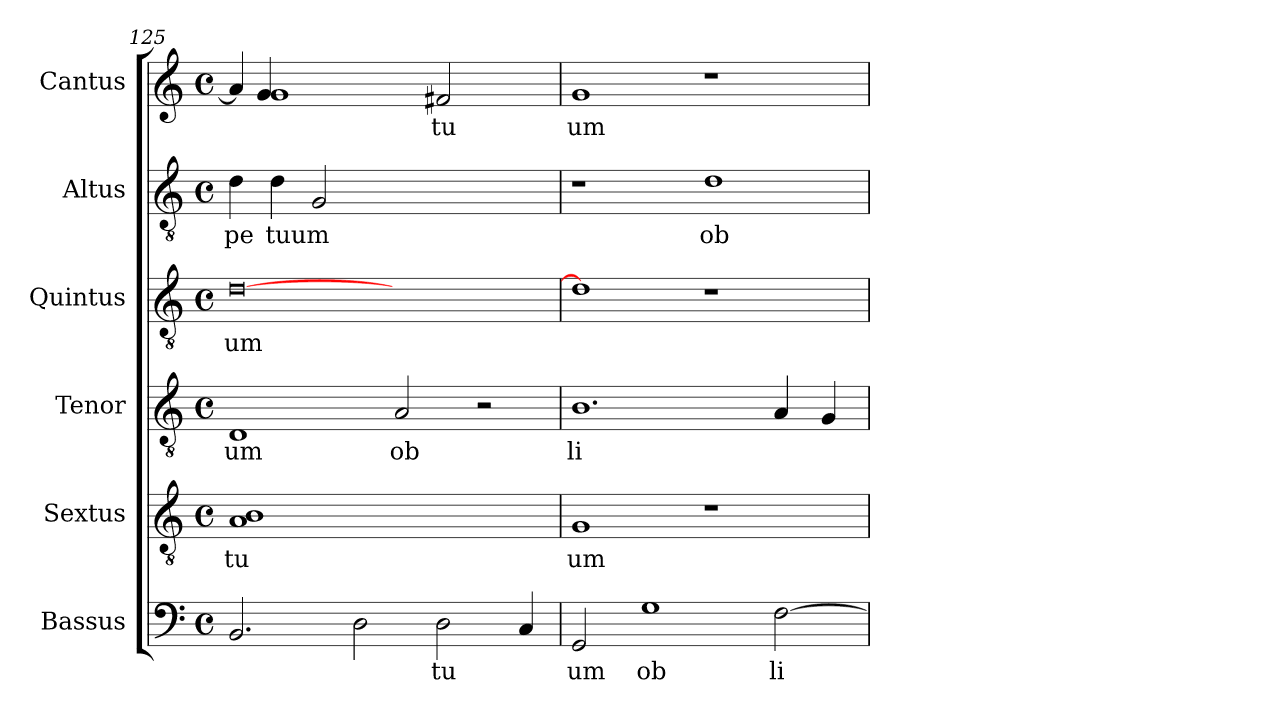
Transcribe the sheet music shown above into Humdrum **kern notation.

**kern	**text	**kern	**text	**kern	**text	**kern	**text	**kern	**text	**kern	**text
*part6	*part6	*part5	*part5	*part4	*part4	*part3	*part3	*part2	*part2	*part1	*part1
*staff6	*staff6	*staff5	*staff5	*staff4	*staff4	*staff3	*staff3	*staff2	*staff2	*staff1	*staff1
*I"Bassus	*	*I"Sextus	*	*I"Tenor	*	*I"Quintus	*	*I"Altus	*	*I"Cantus	*
*clefF4	*	*clefGv2	*	*clefGv2	*	*clefGv2	*	*clefGv2	*	*clefG2	*
*	*	*	*	*k[]	*	*	*	*	*	*	*
*	*	*	*	*C:	*	*	*	*	*	*	*
*M4/4	*	*M4/4	*	*M4/4	*	*M4/4	*	*M4/4	*	*M4/4	*
*met(c)	*	*met(c)	*	*met(c)	*	*met(c)	*	*met(c)	*	*met(c)	*
=125	=125	=125	=125	=125	=125	=125	=125	=125	=125	=125	=125
!	!	!	!LO:LY:b:cj	!	!LO:LY:b:cj	!LO:N:vis=0	!LO:LY:b:cj	!	!LO:LY:b:cj	!	!
*	*	*	*	*	*	*	*	*	*	*^	*
2.BB/	.	1B 1A	tu	1D	um	[>1d	um	4d\	pe	4a/]	4ryy	.
!	!	!	!	!	!	!	!	!	!LO:LY:b	!	!	!
.	.	.	.	.	.	.	.	4d\	tuum	1g	4g/	.
.	.	.	.	.	.	.	.	2G/	.	.	4ryy	.
2D\	.	.	.	.	.	.	.	.	.	.	1ryy	.
!	!	!	!	!	!LO:LY:b:cj	!	!	!	!	!	!	!
.	.	1ryy	.	2A/	ob	1ryy	.	1ryy	.	.	.	.
!	!LO:LY:b:cj	!	!	!	!	!	!	!	!	!	!	!LO:LY:b:cj
2D\	tu	.	.	.	.	.	.	.	.	2f#X/	.	tu
.	.	.	.	2r	.	.	.	.	.	.	.	.
4C/	.	.	.	.	.	.	.	.	.	4ryy	4ryy	.
!!LO:PB:g=z
=126	=126	=126	=126	=126	=126	=126	=126	=126	=126	=126	=126	=126
!	!LO:LY:b:cj	!	!LO:LY:b:cj	!	!LO:LY:b:cj	!	!	!	!	!	!	!LO:LY:b:cj
*	*	*	*	*^	*	*	*	*	*	*	*	*
*	*	*	*	*	*^	*	*	*	*	*	*v	*v	*
2GG/	um	1G	um	1.B	64ryy	1ryy	li	1d]	.	1r	.	1g	um
.	.	.	.	.	1ryy	.	.	.	.	.	.	.	.
!	!LO:LY:b:cj	!	!	!	!	!	!	!	!	!	!	!	!
1G	ob	.	.	.	.	.	.	.	.	.	.	.	.
!	!	!	!	!	!	!	!	!	!	!	!LO:LY:b:cj	!	!
.	.	1r	.	.	.	1ryy	.	1r	.	1d	ob	1r	.
.	.	.	.	.	2ryy	.	.	.	.	.	.	.	.
!	!LO:LY:b:cj	!	!	!	!	!	!	!	!	!	!	!	!
[>2F\	li	.	.	4A/	.	.	.	.	.	.	.	.	.
.	.	.	.	.	4ryy	.	.	.	.	.	.	.	.
.	.	.	.	4G/	.	.	.	.	.	.	.	.	.
.	.	.	.	.	8...ryy	.	.	.	.	.	.	.	.
*	*	*	*	*v	*v	*v	*	*	*	*	*	*	*
=	=	=	=	=	=	=	=	=	=	=	=
*-	*-	*-	*-	*-	*-	*-	*-	*-	*-	*-	*-
